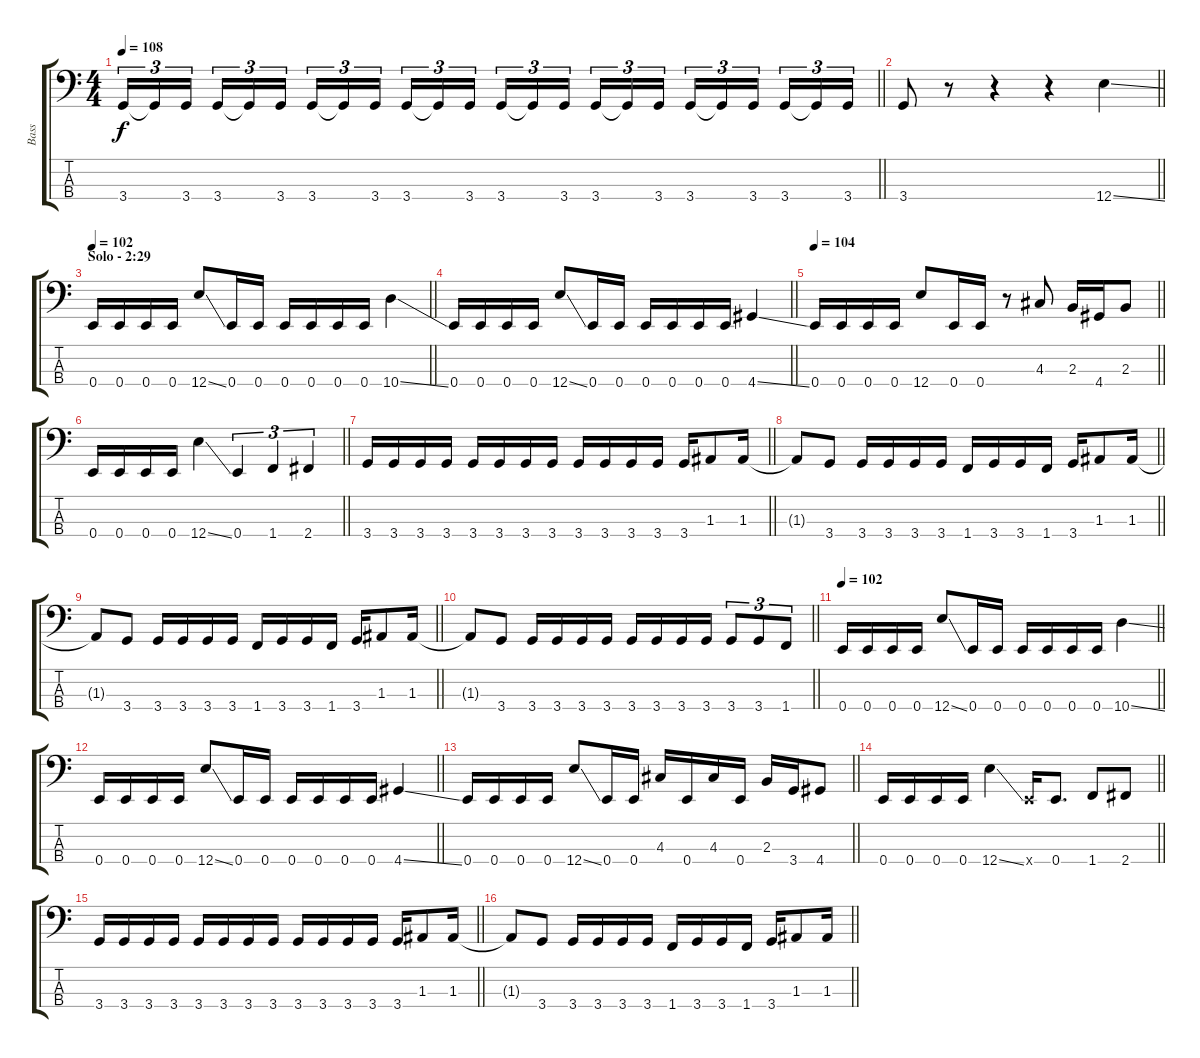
\track ("Bass" "Bass") {instrument electricbasspick}
\staff {score tabs}
\tuning (G2 D2 A1 E1) {hide}
\ts (4 4)
\tempo 108
\clef f4
\barLineRight lightlight
\ks c
3.4.16{tu (3 2) dy f} 3.4{t}.16{tu (3 2)} 3.4.16{tu (3 2) beam splitsecondary} 3.4.16{tu (3 2)} 3.4{t}.16{tu (3 2)} 3.4.16{tu (3 2)} 3.4.16{tu (3 2)} 3.4{t}.16{tu (3 2)} 3.4.16{tu (3 2) beam splitsecondary} 3.4.16{tu (3 2)} 3.4{t}.16{tu (3 2)} 3.4.16{tu (3 2)} 3.4.16{tu (3 2)} 3.4{t}.16{tu (3 2)} 3.4.16{tu (3 2) beam splitsecondary} 3.4.16{tu (3 2)} 3.4{t}.16{tu (3 2)} 3.4.16{tu (3 2)} 3.4.16{tu (3 2)} 3.4{t}.16{tu (3 2)} 3.4.16{tu (3 2) beam splitsecondary} 3.4.16{tu (3 2)} 3.4{t}.16{tu (3 2)} 3.4.16{tu (3 2)} |
\barLineRight lightlight
3.4.8 r.8 r.4 r.4 12.4{ss}.4 |
\section ("" "Solo - 2:29")
\tempo 102
\barLineRight lightlight
0.4.16 0.4.16 0.4.16 0.4.16 12.4{ss}.8 0.4.16 0.4.16 0.4.16 0.4.16 0.4.16 0.4.16 10.4{ss}.4 |
\barLineRight lightlight
0.4.16 0.4.16 0.4.16 0.4.16 12.4{ss}.8 0.4.16 0.4.16 0.4.16 0.4.16 0.4.16 0.4.16 4.4{ss}.4 |
\tempo 104
\barLineRight lightlight
0.4.16 0.4.16 0.4.16 0.4.16 12.4.8 0.4.16 0.4.16 r.8 4.3.8 2.3.16 4.4.16 2.3.8 |
\barLineRight lightlight
0.4.16 0.4.16 0.4.16 0.4.16 12.4{ss}.4 0.4.4{tu (3 2)} 1.4.4{tu (3 2)} 2.4.4{tu (3 2)} |
\barLineRight lightlight
3.4.16 3.4.16 3.4.16 3.4.16 3.4.16 3.4.16 3.4.16 3.4.16 3.4.16 3.4.16 3.4.16 3.4.16 3.4.16 1.3.8 1.3.16 |
\barLineRight lightlight
1.3{t}.8 3.4.8 3.4.16 3.4.16 3.4.16 3.4.16 1.4.16 3.4.16 3.4.16 1.4.16 3.4.16 1.3.8 1.3.16 |
\barLineRight lightlight
1.3{t}.8 3.4.8 3.4.16 3.4.16 3.4.16 3.4.16 1.4.16 3.4.16 3.4.16 1.4.16 3.4.16 1.3.8 1.3.16 |
\barLineRight lightlight
1.3{t}.8 3.4.8 3.4.16 3.4.16 3.4.16 3.4.16 3.4.16 3.4.16 3.4.16 3.4.16 3.4.8{tu (3 2)} 3.4.8{tu (3 2)} 1.4.8{tu (3 2)} |
\tempo 102
\barLineRight lightlight
0.4.16 0.4.16 0.4.16 0.4.16 12.4{ss}.8 0.4.16 0.4.16 0.4.16 0.4.16 0.4.16 0.4.16 10.4{ss}.4 |
\barLineRight lightlight
0.4.16 0.4.16 0.4.16 0.4.16 12.4{ss}.8 0.4.16 0.4.16 0.4.16 0.4.16 0.4.16 0.4.16 4.4{ss}.4 |
\barLineRight lightlight
0.4.16 0.4.16 0.4.16 0.4.16 12.4{ss}.8 0.4.16 0.4.16 4.3.16 0.4.16 4.3.16 0.4.16 2.3.16 3.4.16 4.4.8 |
\barLineRight lightlight
0.4.16 0.4.16 0.4.16 0.4.16 12.4{ss}.4 0.4{x}.16 0.4.8{d} 1.4.8 2.4.8 |
\barLineRight lightlight
3.4.16 3.4.16 3.4.16 3.4.16 3.4.16 3.4.16 3.4.16 3.4.16 3.4.16 3.4.16 3.4.16 3.4.16 3.4.16 1.3.8 1.3.16 |
\barLineRight lightlight
1.3{t}.8 3.4.8 3.4.16 3.4.16 3.4.16 3.4.16 1.4.16 3.4.16 3.4.16 1.4.16 3.4.16 1.3.8 1.3.16
